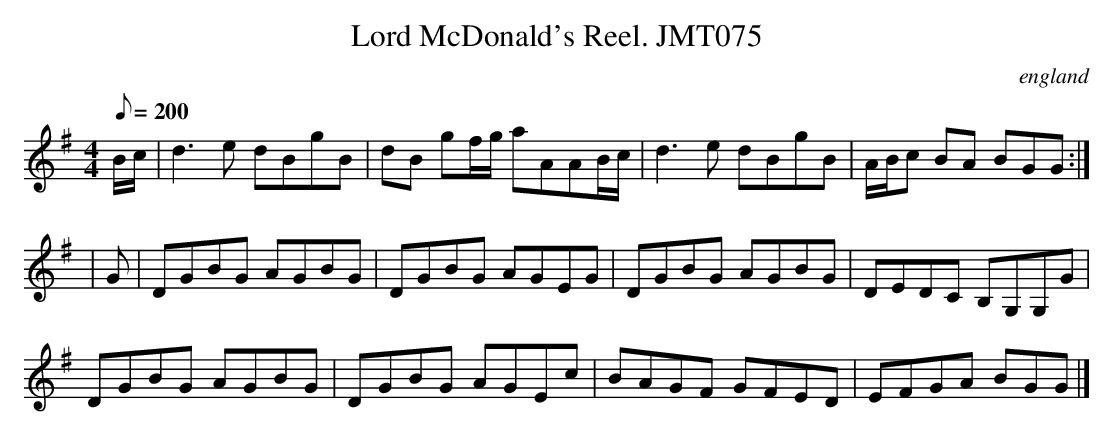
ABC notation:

X:1
T:Lord McDonald's Reel. JMT075
O:england
M:4/4
L:1/8
Q:200
K:G
B/c/|d3e dBgB|dB gf/g/ aAAB/c/|d3e dBgB|A/B/c BA BGG:|
|G|DGBG AGBG|DGBG AGEG|DGBG AGBG|DEDC B,G,G,G|
DGBG AGBG|DGBG AGEc|BAGF GFED|EFGA BGG|]
